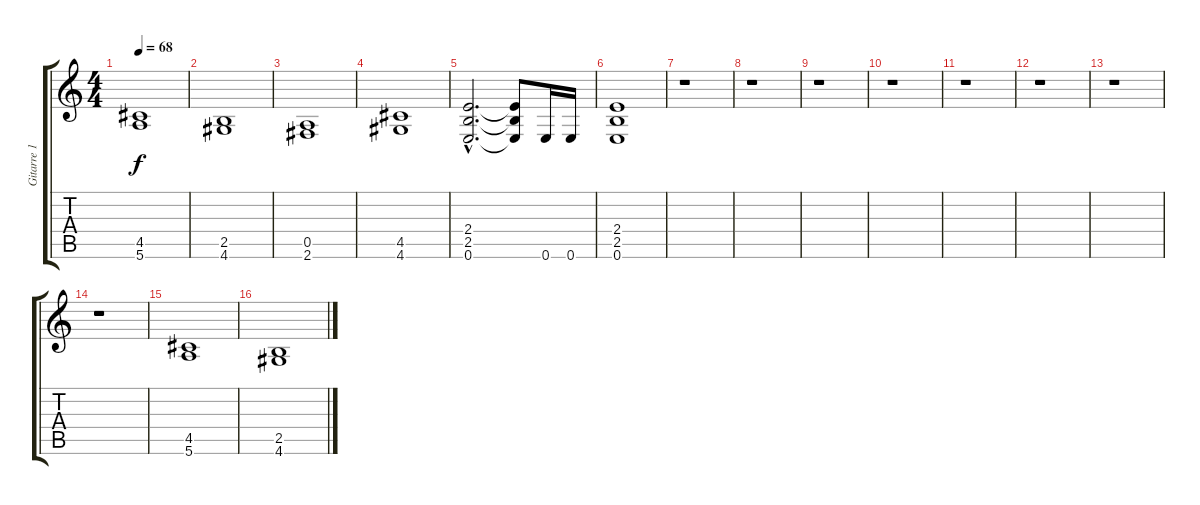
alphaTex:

\track ("Gitarre 1" "Gitarre 1") {instrument distortionguitar}
\staff {score tabs}
\tuning (E4 B3 G3 D3 A2 E2) {hide}
\ts (4 4)
\tempo 68
\clef g2
\ks c
(4.5 5.6).1{dy f} |
(2.5 4.6).1 |
(0.5 2.6).1 |
(4.5 4.6).1 |
(2.4{hac} 2.5{hac} 0.6{hac}).2{d} (2.4{t} 2.5{t} 0.6{t}).8 0.6.16 0.6.16 |
(2.4 2.5 0.6).1 |
r.1 |
r.1 |
r.1 |
r.1 |
r.1 |
r.1 |
r.1 |
r.1 |
(4.5 5.6).1 |
(2.5 4.6).1
